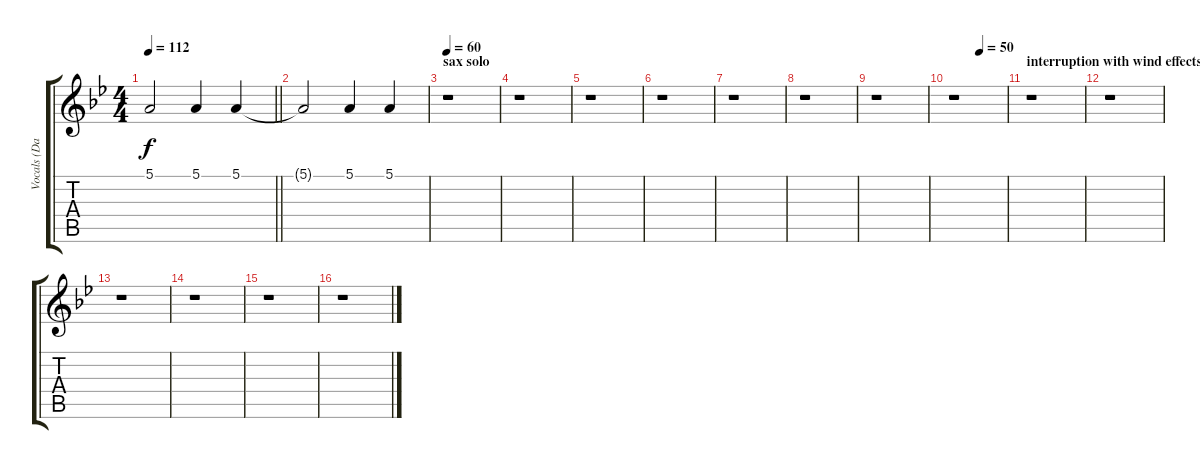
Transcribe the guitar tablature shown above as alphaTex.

\track ("Vocals (Davies)" "Vocals (Da") {instrument lead6voice}
\staff {score tabs}
\tuning (E4 B3 G3 D3 A2 E2) {hide}
\ts (4 4)
\tempo 112
\clef g2
\barLineRight lightlight
\ks bb
5.1{t}.2{dy f} 5.1.4 5.1.4 |
5.1{t}.2 5.1.4 5.1.4 |
\section ("" "sax solo")
\tempo 60
r.1 |
r.1 |
r.1 |
r.1 |
r.1 |
r.1 |
r.1 |
\tempo (50 0.5)
r.1 |
\section ("" "interruption with wind effects")
r.1 |
r.1 |
r.1 |
r.1 |
r.1 |
r.1
